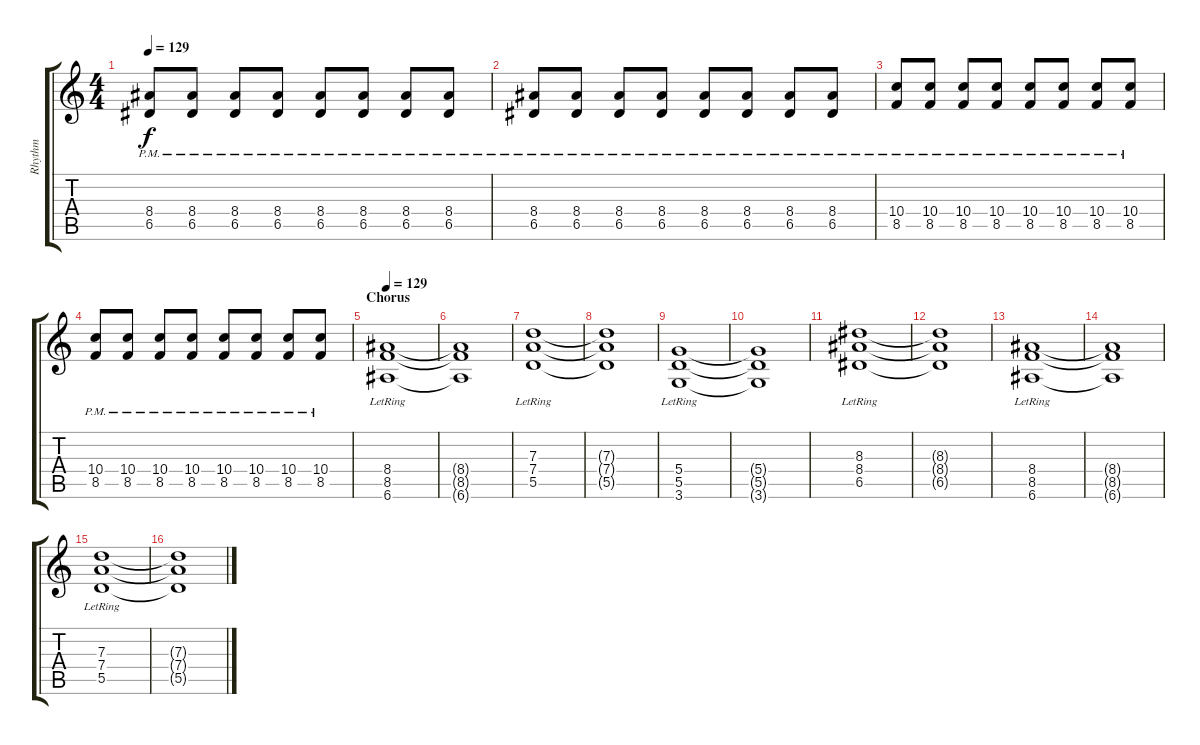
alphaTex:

\track ("Rhythm" "Rhythm") {instrument overdrivenguitar}
\staff {score tabs}
\tuning (E4 B3 G3 D3 A2 E2) {hide}
\ts (4 4)
\tempo 129
\clef g2
\ks c
(8.4{pm} 6.5).8{dy f} (8.4{pm} 6.5).8 (8.4{pm} 6.5).8 (8.4{pm} 6.5).8 (8.4{pm} 6.5).8 (8.4{pm} 6.5).8 (8.4{pm} 6.5).8 (8.4{pm} 6.5).8 |
(8.4{pm} 6.5).8 (8.4{pm} 6.5).8 (8.4{pm} 6.5).8 (8.4{pm} 6.5).8 (8.4{pm} 6.5).8 (8.4{pm} 6.5).8 (8.4{pm} 6.5).8 (8.4{pm} 6.5).8 |
(10.4{pm} 8.5).8 (10.4{pm} 8.5).8 (10.4{pm} 8.5).8 (10.4{pm} 8.5).8 (10.4{pm} 8.5).8 (10.4{pm} 8.5).8 (10.4{pm} 8.5).8 (10.4{pm} 8.5).8 |
(10.4{pm} 8.5).8 (10.4{pm} 8.5).8 (10.4{pm} 8.5).8 (10.4{pm} 8.5).8 (10.4{pm} 8.5).8 (10.4{pm} 8.5).8 (10.4{pm} 8.5).8 (10.4{pm} 8.5).8 |
\section ("" "Chorus")
\tempo 129
(8.4{lr} 8.5{lr} 6.6{lr}).1 |
(8.4{t} 8.5{t} 6.6{t}).1 |
(7.3{lr} 7.4{lr} 5.5{lr}).1 |
(7.3{t} 7.4{t} 5.5{t}).1 |
(5.4{lr} 5.5{lr} 3.6{lr}).1 |
(5.4{t} 5.5{t} 3.6{t}).1 |
(8.3{lr} 8.4{lr} 6.5{lr}).1 |
(8.3{t} 8.4{t} 6.5{t}).1 |
(8.4{lr} 8.5{lr} 6.6{lr}).1 |
(8.4{t} 8.5{t} 6.6{t}).1 |
(7.3{lr} 7.4{lr} 5.5{lr}).1 |
(7.3{t} 7.4{t} 5.5{t}).1
